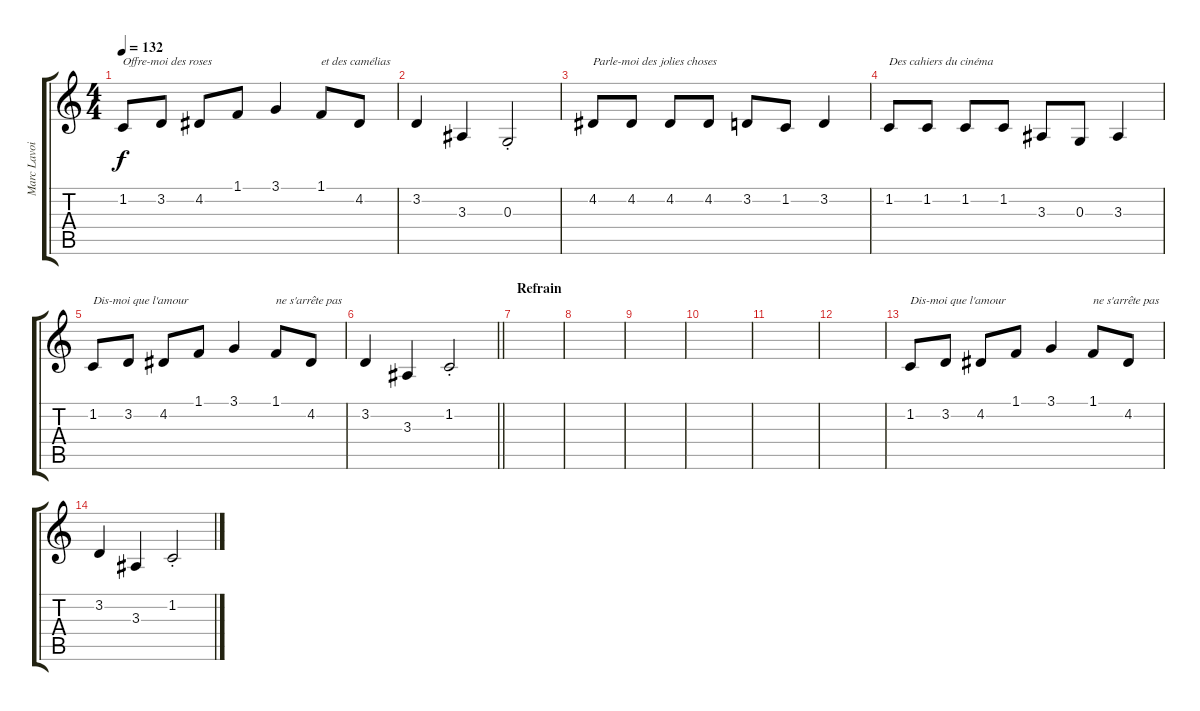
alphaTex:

\track ("Marc Lavoine" "Marc Lavoi") {instrument lead6voice}
\staff {score tabs}
\tuning (E4 B3 G3 D3 A2 E2) {hide}
\ts (4 4)
\tempo 132
\clef g2
\ks c
1.2.8{txt "Offre-moi des roses" dy f} 3.2.8 4.2.8 1.1.8 3.1.4 1.1.8{txt "et des camélias"} 4.2.8 |
3.2.4 3.3.4 0.3{st}.2 |
4.2.8{txt "Parle-moi des jolies choses"} 4.2.8 4.2.8 4.2.8 3.2.8 1.2.8 3.2.4 |
1.2.8{txt "Des cahiers du cinéma"} 1.2.8 1.2.8 1.2.8 3.3.8 0.3.8 3.3.4 |
1.2.8{txt "Dis-moi que l'amour"} 3.2.8 4.2.8 1.1.8 3.1.4 1.1.8{txt "ne s'arrête pas"} 4.2.8 |
\barLineRight lightlight
3.2.4 3.3.4 1.2{st}.2 |
\section ("" "Refrain")
|
|
|
|
|
|
1.2.8{txt "Dis-moi que l'amour"} 3.2.8 4.2.8 1.1.8 3.1.4 1.1.8{txt "ne s'arrête pas"} 4.2.8 |
3.2.4 3.3.4 1.2{st}.2
